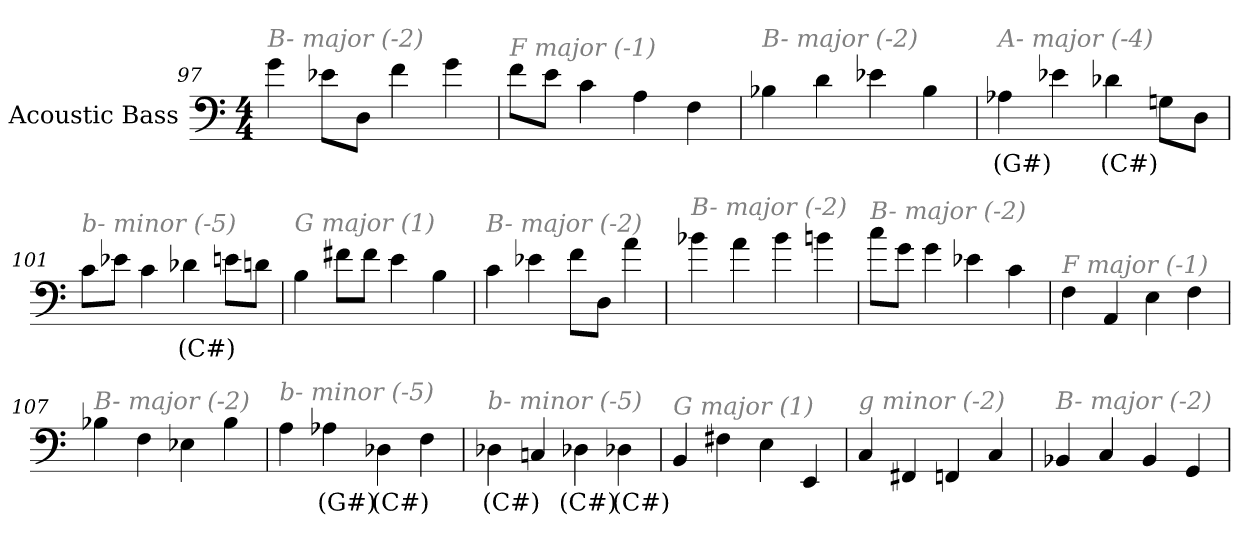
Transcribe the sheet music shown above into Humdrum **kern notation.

**kern	**text
*part1	*part1
*staff1	*staff1
*I"Acoustic Bass	*
*clefF4	*
*ITrd7c12	*
*k[]	*
*C:	*
*M4/4	*
=97	=97
!LO:TX:i:color=#808080:t=B- major (-2)	!
4G	.
8E-XL	.
8DDJ	.
4F	.
4G	.
=98	=98
!LO:TX:i:color=#808080:t=F major (-1)	!
8FL	.
8EJ	.
4C	.
4AA	.
4FF	.
=99	=99
!LO:TX:i:color=#808080:t=B- major (-2)	!
4BB-X	.
4D	.
4E-X	.
4BB-	.
=100	=100
!LO:TX:i:color=#808080:t=A- major (-4)	!
4AA-Xi	(G#)
4E-X	.
4D-Xi	(C#)
8GGnL	.
8DDJ	.
=101	=101
!LO:TX:i:color=#808080:t=b- minor (-5)	!
8CL	.
8E-XJ	.
4C	.
4D-Xi	(C#)
8EnL	.
8DJ	.
=102	=102
!LO:TX:i:color=#808080:t=G major (1)	!
4BB	.
8F#XL	.
8F#J	.
4E	.
4BB	.
=103	=103
!LO:TX:i:color=#808080:t=B- major (-2)	!
4C	.
4E-X	.
8FL	.
8DDJ	.
4A	.
=104	=104
!LO:TX:i:color=#808080:t=B- major (-2)	!
4B-X	.
4A	.
4B-	.
4Bn	.
=105	=105
!LO:TX:i:color=#808080:t=B- major (-2)	!
8cL	.
8GJ	.
4G	.
4E-X	.
4C	.
=106	=106
!LO:TX:i:color=#808080:t=F major (-1)	!
4FF	.
4AAA	.
4EE	.
4FF	.
=107	=107
!LO:TX:i:color=#808080:t=B- major (-2)	!
4BB-X	.
4FF	.
4EE-X	.
4BB-	.
=108	=108
!LO:TX:i:color=#808080:t=b- minor (-5)	!
4AA	.
4AA-Xi	(G#)
4DD-Xi	(C#)
4FF	.
=109	=109
!LO:TX:i:color=#808080:t=b- minor (-5)	!
4DD-Xi	(C#)
4CCn	.
4DD-Xi	(C#)
4DD-Xi	(C#)
=110	=110
!LO:TX:i:color=#808080:t=G major (1)	!
4BBB	.
4FF#X	.
4EE	.
4EEE	.
=111	=111
!LO:TX:i:color=#808080:t=g minor (-2)	!
4CC	.
4FFF#X	.
4FFFn	.
4CC	.
=112	=112
!LO:TX:i:color=#808080:t=B- major (-2)	!
4BBB-X	.
4CC	.
4BBB-	.
4GGG	.
=	=
*-	*-
